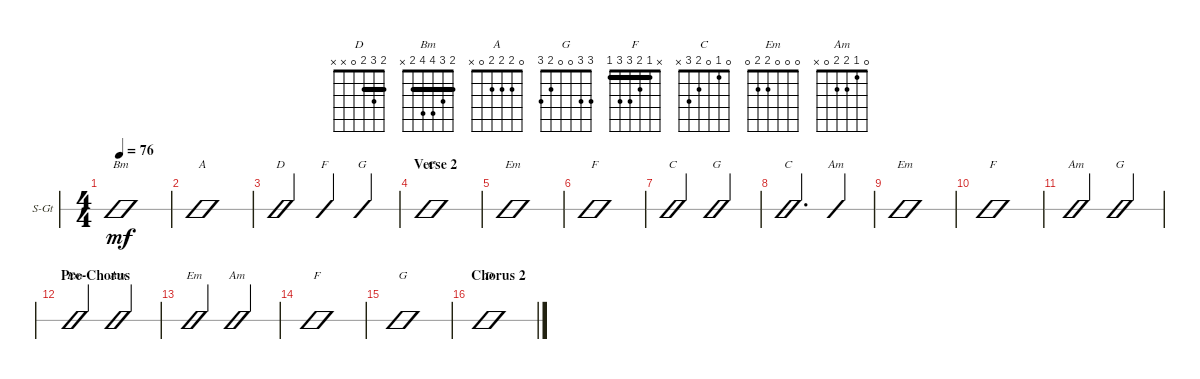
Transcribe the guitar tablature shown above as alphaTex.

\defaultSystemsLayout 4
\bracketExtendMode groupsimilarinstruments
\firstSystemTrackNameOrientation horizontal
\otherSystemsTrackNameOrientation horizontal
\track ("Steel Guitar" "S-Gt") {instrument acousticguitarsteel}
\staff {slash}
\tuning (E4 B3 G3 D3 A2 E2)
\chord ("D" 2 3 2 0 x x) {barre 2}
\chord ("Bm" 2 3 4 4 2 x) {barre 2}
\chord ("A" 0 2 2 2 0 x)
\chord ("G" 3 3 0 0 2 3)
\chord ("F" x 1 2 3 3 1) {barre 1}
\chord ("C" 0 1 0 2 3 x)
\chord ("Em" 0 0 0 2 2 0)
\chord ("Am" 0 1 2 2 0 x)
\ts (4 4)
\tempo 76
\clef g2
\ks d
(2.5 4.4 4.3 3.2 2.1).1{ch "Bm" dy mf} |
(0.5 2.4 2.3 2.2 0.1).1{ch "A"} |
(0.4 2.3 3.2 2.1).2{ch "D"} (1.6 3.5 3.4 2.3 1.2).4{ch "F"} (3.6 2.5 0.4 0.3 3.2 3.1).4{ch "G"} |
\section ("" "Verse 2")
\ks c
(3.5 2.4 0.3 1.2 0.1).1{ch "C"} |
(0.6 2.5 2.4 0.3 0.2 0.1).1{ch "Em"} |
(1.6 3.5 3.4 2.3 1.2).1{ch "F"} |
(3.5 2.4 0.3 1.2 0.1).2{ch "C"} (3.6 2.5 0.4 0.3 3.2 3.1).2{ch "G"} |
(3.5 2.4 0.3 1.2 0.1).2{d ch "C"} (0.5 2.4 2.3 1.2 0.1).4{ch "Am"} |
(0.6 2.5 2.4 0.3 0.2 0.1).1{ch "Em"} |
(1.6 3.5 3.4 2.3 1.2).1{ch "F"} |
(0.5 2.4 2.3 1.2 0.1).2{ch "Am"} (3.6 2.5 0.4 0.3 3.2 3.1).2{ch "G"} |
\section ("" "Pre-Chorus")
(0.6 2.5 2.4 0.3 0.2 0.1).2{ch "Em"} (0.5 2.4 2.3 1.2 0.1).2{ch "Am"} |
(0.6 2.5 2.4 0.3 0.2 0.1).2{ch "Em"} (0.5 2.4 2.3 1.2 0.1).2{ch "Am"} |
(1.6 3.5 3.4 2.3 1.2).1{ch "F"} |
(3.6 2.5 0.4 0.3 3.2 3.1).1{ch "G"} |
\section ("" "Chorus 2")
\ks d
(0.4 2.3 3.2 2.1).1{ch "D"}
